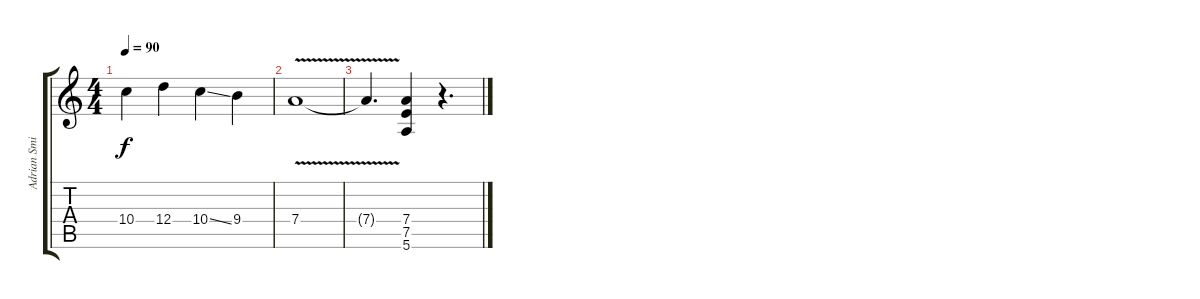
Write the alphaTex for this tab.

\track ("Adrian Smith" "Adrian Smi") {instrument overdrivenguitar}
\staff {score tabs}
\tuning (E4 B3 G3 D3 A2 E2) {hide}
\ts (4 4)
\tempo 90
\clef g2
\ks c
10.4.4{dy f} 12.4.4 10.4{ss}.4 9.4.4 |
7.4{v}.1 |
7.4{t}.4{d} (7.4 7.5 5.6).4 r.4{d}
